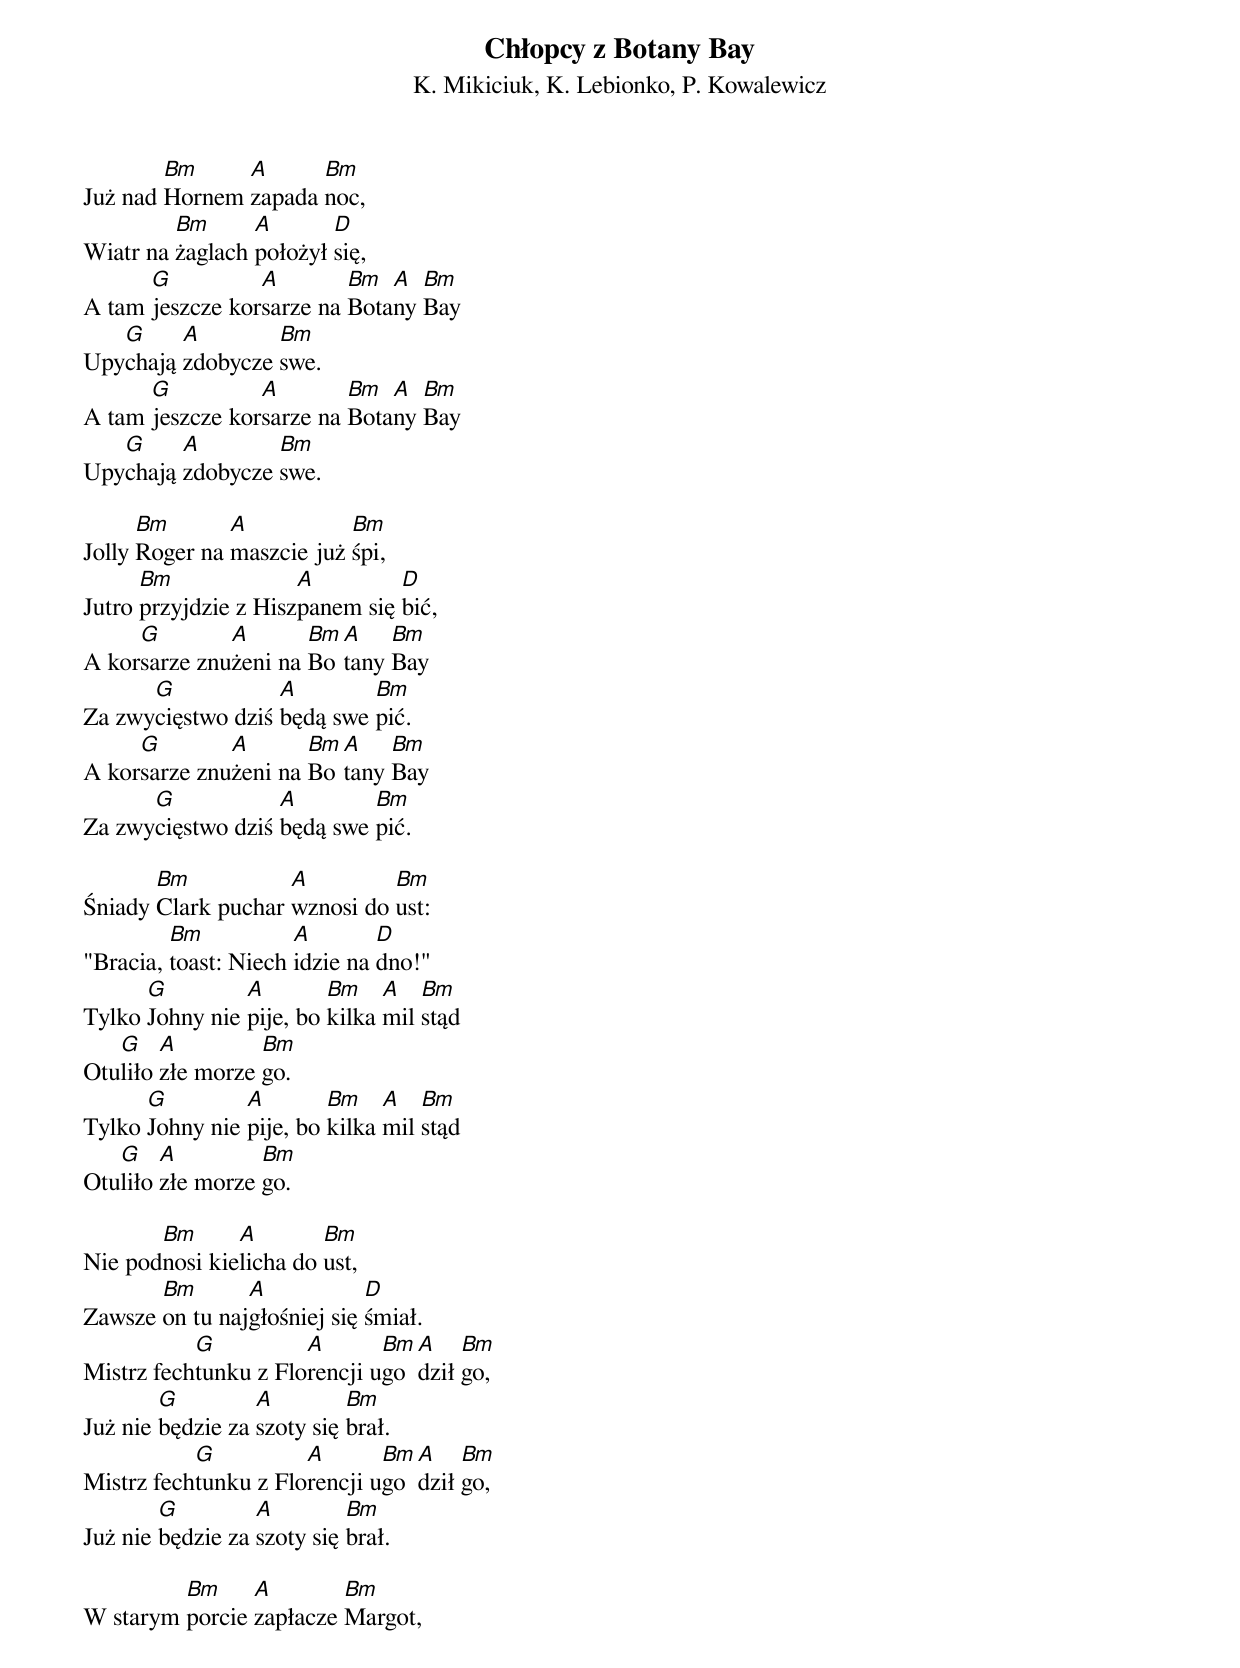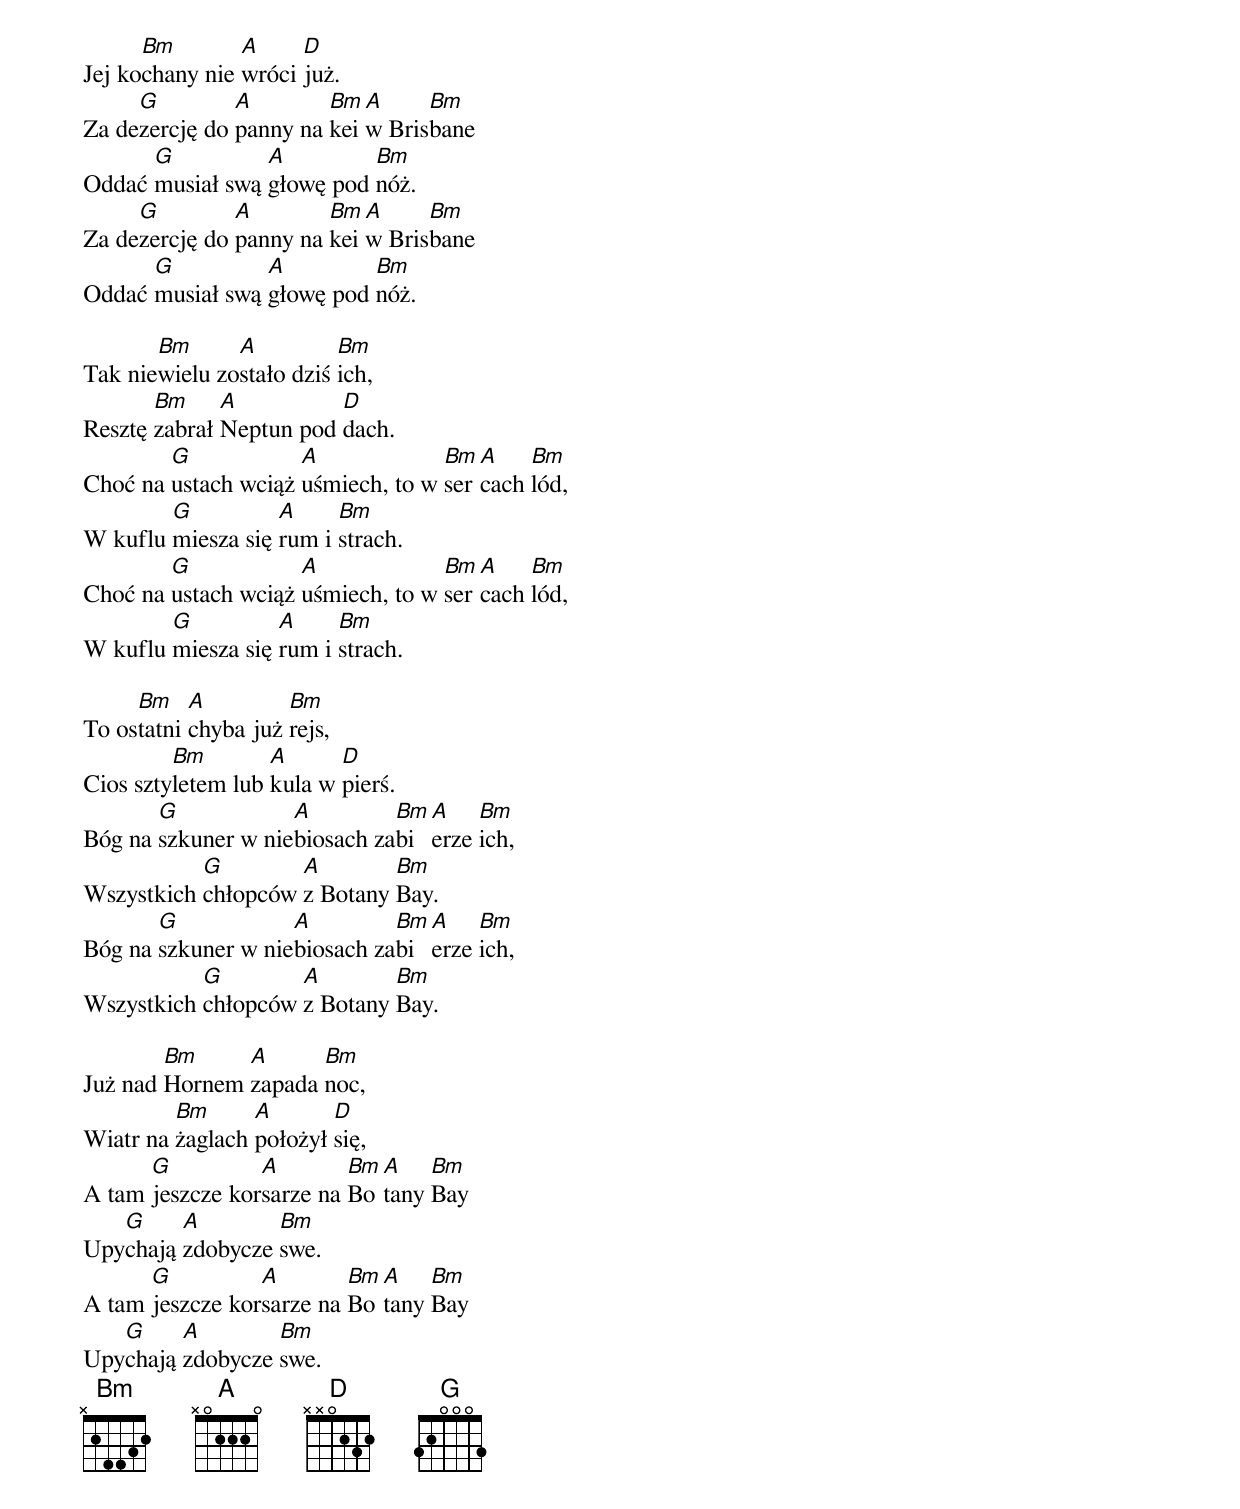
{t:Chłopcy z Botany Bay}
{st: K. Mikiciuk, K. Lebionko, P. Kowalewicz}
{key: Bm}

Już nad [Bm]Hornem [A]zapada [Bm]noc,
Wiatr na [Bm]żaglach [A]położył [D]się,
A tam [G]jeszcze kor[A]sarze na [Bm]Bota[A]ny [Bm]Bay
Upy[G]chają [A]zdobycze [Bm]swe.
A tam [G]jeszcze kor[A]sarze na [Bm]Bota[A]ny [Bm]Bay
Upy[G]chają [A]zdobycze [Bm]swe.

Jolly [Bm]Roger na [A]maszcie już [Bm]śpi,
Jutro [Bm]przyjdzie z Hisz[A]panem się [D]bić,
A kor[G]sarze znu[A]żeni na [Bm]Bo[A]tany [Bm]Bay
Za zwy[G]cięstwo dziś [A]będą swe [Bm]pić.
A kor[G]sarze znu[A]żeni na [Bm]Bo[A]tany [Bm]Bay
Za zwy[G]cięstwo dziś [A]będą swe [Bm]pić.

Śniady [Bm]Clark puchar [A]wznosi do [Bm]ust:
"Bracia, [Bm]toast: Niech [A]idzie na [D]dno!"
Tylko [G]Johny nie [A]pije, bo [Bm]kilka [A]mil [Bm]stąd
Otu[G]liło [A]złe morze [Bm]go.
Tylko [G]Johny nie [A]pije, bo [Bm]kilka [A]mil [Bm]stąd
Otu[G]liło [A]złe morze [Bm]go.

Nie pod[Bm]nosi kie[A]licha do [Bm]ust,
Zawsze [Bm]on tu naj[A]głośniej się [D]śmiał.
Mistrz fech[G]tunku z Flo[A]rencji u[Bm]go[A]dził [Bm]go,
Już nie [G]będzie za [A]szoty się [Bm]brał.
Mistrz fech[G]tunku z Flo[A]rencji u[Bm]go[A]dził [Bm]go,
Już nie [G]będzie za [A]szoty się [Bm]brał.

W starym [Bm]porcie [A]zapłacze [Bm]Margot,
Jej ko[Bm]chany nie [A]wróci [D]już.
Za de[G]zercję do [A]panny na [Bm]kei [A]w Bris[Bm]bane
Oddać [G]musiał swą [A]głowę pod [Bm]nóż.
Za de[G]zercję do [A]panny na [Bm]kei [A]w Bris[Bm]bane
Oddać [G]musiał swą [A]głowę pod [Bm]nóż.

Tak nie[Bm]wielu zo[A]stało dziś [Bm]ich,
Resztę [Bm]zabrał [A]Neptun pod [D]dach.
Choć na [G]ustach wciąż [A]uśmiech, to w [Bm]ser[A]cach [Bm]lód,
W kuflu [G]miesza się [A]rum i [Bm]strach.
Choć na [G]ustach wciąż [A]uśmiech, to w [Bm]ser[A]cach [Bm]lód,
W kuflu [G]miesza się [A]rum i [Bm]strach.

To os[Bm]tatni [A]chyba już [Bm]rejs,
Cios szty[Bm]letem lub [A]kula w [D]pierś.
Bóg na [G]szkuner w nie[A]biosach za[Bm]bi[A]erze [Bm]ich,
Wszystkich [G]chłopców [A]z Botany [Bm]Bay.
Bóg na [G]szkuner w nie[A]biosach za[Bm]bi[A]erze [Bm]ich,
Wszystkich [G]chłopców [A]z Botany [Bm]Bay.

Już nad [Bm]Hornem [A]zapada [Bm]noc,
Wiatr na [Bm]żaglach [A]położył [D]się,
A tam [G]jeszcze kor[A]sarze na [Bm]Bo[A]tany [Bm]Bay
Upy[G]chają [A]zdobycze [Bm]swe.
A tam [G]jeszcze kor[A]sarze na [Bm]Bo[A]tany [Bm]Bay
Upy[G]chają [A]zdobycze [Bm]swe.
